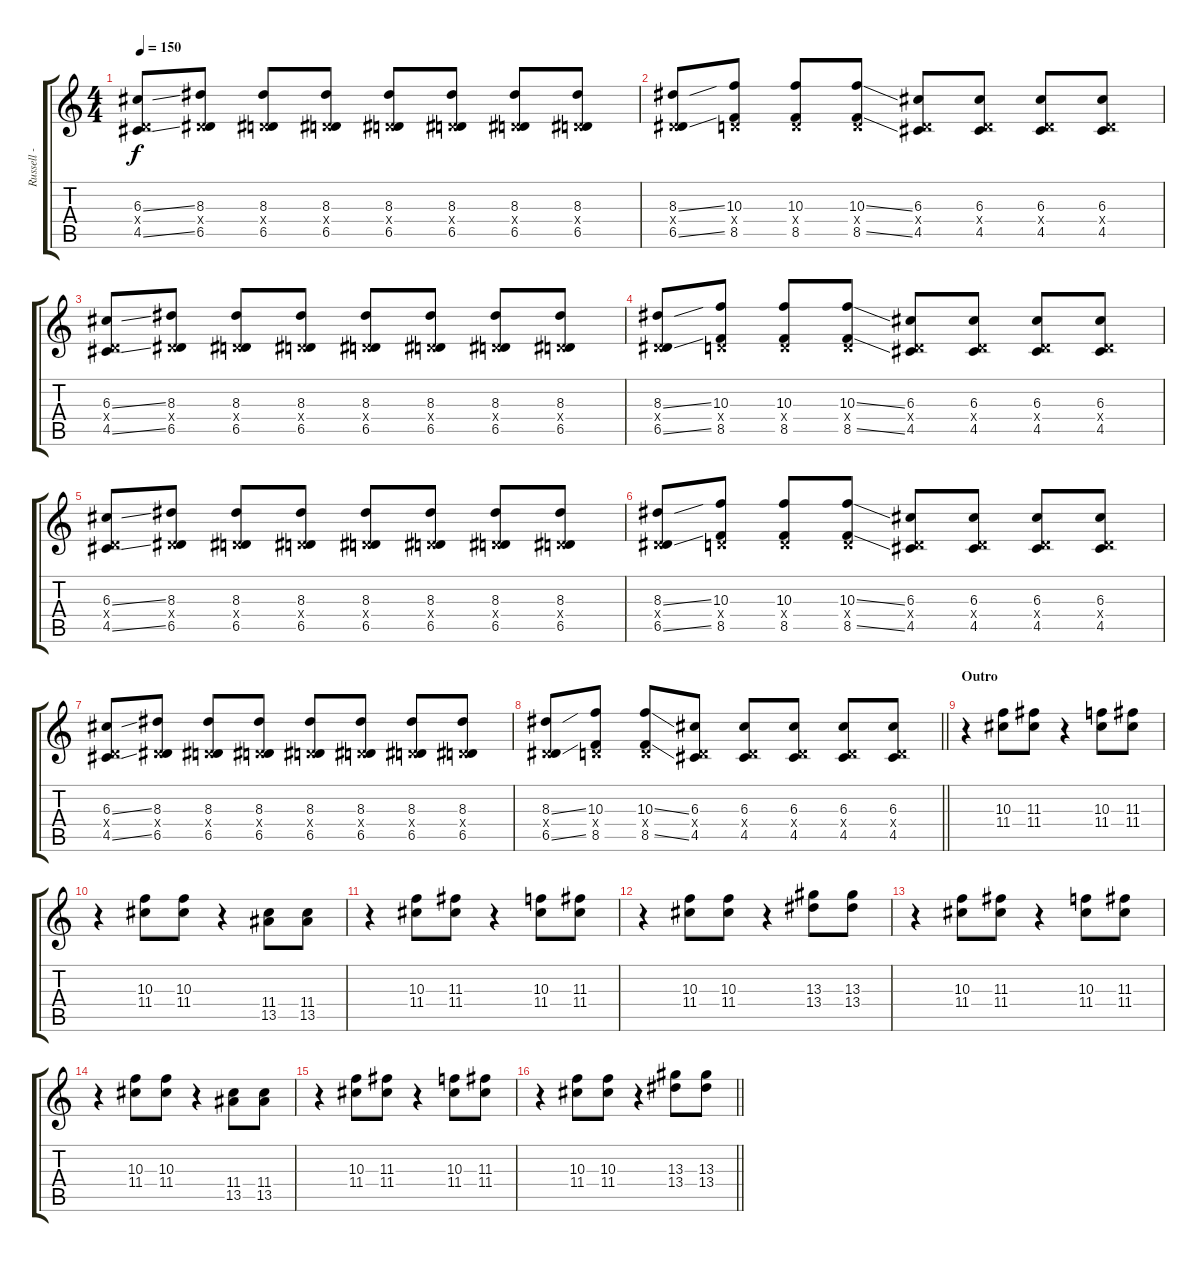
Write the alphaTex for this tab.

\track ("Russell - Lead Guitar" "Russell - ") {instrument overdrivenguitar}
\staff {score tabs}
\tuning (E4 B3 G3 D3 A2 E2) {hide}
\ts (4 4)
\tempo 150
\clef g2
\ks c
(6.3{ss} 0.4{x} 4.5{ss}).8{dy f} (8.3 0.4{x} 6.5).8 (8.3 0.4{x} 6.5).8 (8.3 0.4{x} 6.5).8 (8.3 0.4{x} 6.5).8 (8.3 0.4{x} 6.5).8 (8.3 0.4{x} 6.5).8 (8.3 0.4{x} 6.5).8 |
(8.3{ss} 0.4{x} 6.5{ss}).8 (10.3 0.4{x} 8.5).8 (10.3 0.4{x} 8.5).8 (10.3{ss} 0.4{x} 8.5{ss}).8 (6.3 0.4{x} 4.5).8 (6.3 0.4{x} 4.5).8 (6.3 0.4{x} 4.5).8 (6.3 0.4{x} 4.5).8 |
(6.3{ss} 0.4{x} 4.5{ss}).8 (8.3 0.4{x} 6.5).8 (8.3 0.4{x} 6.5).8 (8.3 0.4{x} 6.5).8 (8.3 0.4{x} 6.5).8 (8.3 0.4{x} 6.5).8 (8.3 0.4{x} 6.5).8 (8.3 0.4{x} 6.5).8 |
(8.3{ss} 0.4{x} 6.5{ss}).8 (10.3 0.4{x} 8.5).8 (10.3 0.4{x} 8.5).8 (10.3{ss} 0.4{x} 8.5{ss}).8 (6.3 0.4{x} 4.5).8 (6.3 0.4{x} 4.5).8 (6.3 0.4{x} 4.5).8 (6.3 0.4{x} 4.5).8 |
(6.3{ss} 0.4{x} 4.5{ss}).8 (8.3 0.4{x} 6.5).8 (8.3 0.4{x} 6.5).8 (8.3 0.4{x} 6.5).8 (8.3 0.4{x} 6.5).8 (8.3 0.4{x} 6.5).8 (8.3 0.4{x} 6.5).8 (8.3 0.4{x} 6.5).8 |
(8.3{ss} 0.4{x} 6.5{ss}).8 (10.3 0.4{x} 8.5).8 (10.3 0.4{x} 8.5).8 (10.3{ss} 0.4{x} 8.5{ss}).8 (6.3 0.4{x} 4.5).8 (6.3 0.4{x} 4.5).8 (6.3 0.4{x} 4.5).8 (6.3 0.4{x} 4.5).8 |
(6.3{ss} 0.4{x} 4.5{ss}).8 (8.3 0.4{x} 6.5).8 (8.3 0.4{x} 6.5).8 (8.3 0.4{x} 6.5).8 (8.3 0.4{x} 6.5).8 (8.3 0.4{x} 6.5).8 (8.3 0.4{x} 6.5).8 (8.3 0.4{x} 6.5).8 |
\barLineRight lightlight
(8.3{ss} 0.4{x} 6.5{ss}).8 (10.3 0.4{x} 8.5).8 (10.3{ss} 0.4{x} 8.5{ss}).8 (6.3 0.4{x} 4.5).8 (6.3 0.4{x} 4.5).8 (6.3 0.4{x} 4.5).8 (6.3 0.4{x} 4.5).8 (6.3 0.4{x} 4.5).8 |
\section ("" "Outro")
r.4{volume 0} (10.3 11.4).8 (11.3 11.4).8 r.4{volume 8} (10.3 11.4).8 (11.3 11.4).8 |
r.4 (10.3 11.4).8 (10.3 11.4).8 r.4 (11.4 13.5).8 (11.4 13.5).8 |
r.4 (10.3 11.4).8 (11.3 11.4).8 r.4 (10.3 11.4).8 (11.3 11.4).8 |
r.4 (10.3 11.4).8 (10.3 11.4).8 r.4 (13.3 13.4).8 (13.3 13.4).8 |
r.4 (10.3 11.4).8 (11.3 11.4).8 r.4 (10.3 11.4).8 (11.3 11.4).8 |
r.4 (10.3 11.4).8 (10.3 11.4).8 r.4 (11.4 13.5).8 (11.4 13.5).8 |
r.4 (10.3 11.4).8 (11.3 11.4).8 r.4 (10.3 11.4).8 (11.3 11.4).8 |
\barLineRight lightlight
r.4 (10.3 11.4).8 (10.3 11.4).8 r.4 (13.3 13.4).8 (13.3 13.4).8
